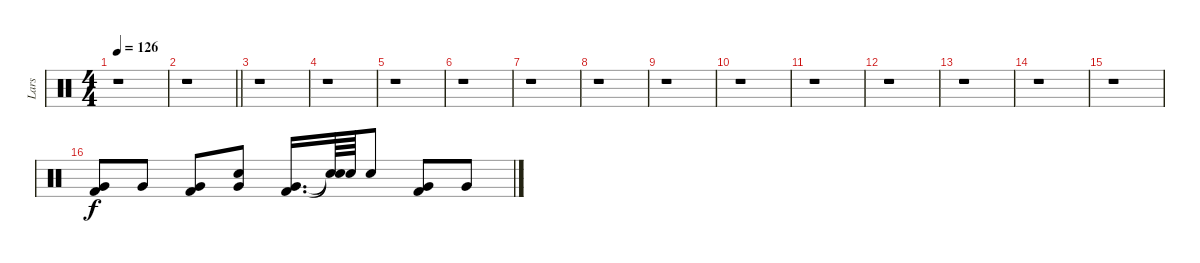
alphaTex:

\track ("Lars" "Lars") {instrument percussion}
\staff {score}
\articulation defaults
\ts (4 4)
\tempo 126
\clef neutral
\ks c
r.1{dy f} |
\barLineRight lightlight
r.1 |
r.1 |
r.1 |
r.1 |
r.1 |
r.1 |
r.1 |
r.1 |
r.1 |
r.1 |
r.1 |
r.1 |
r.1 |
r.1 |
("Very Low Tom (hit)" "Kick (hit) 2").8 "Very Low Tom (hit)".8 ("Very Low Tom (hit)" "Kick (hit) 2").8 ("Electric Snare (hit)" "Very Low Tom (hit)").8 ("Very Low Tom (hit)" "Kick (hit) 2").16{d} ("Snare (hit)"{t} "Snare (hit)"{t}).64 "Electric Snare (hit)".64 "Electric Snare (hit)".8 ("Very Low Tom (hit)" "Kick (hit) 2").8 "Very Low Tom (hit)".8
